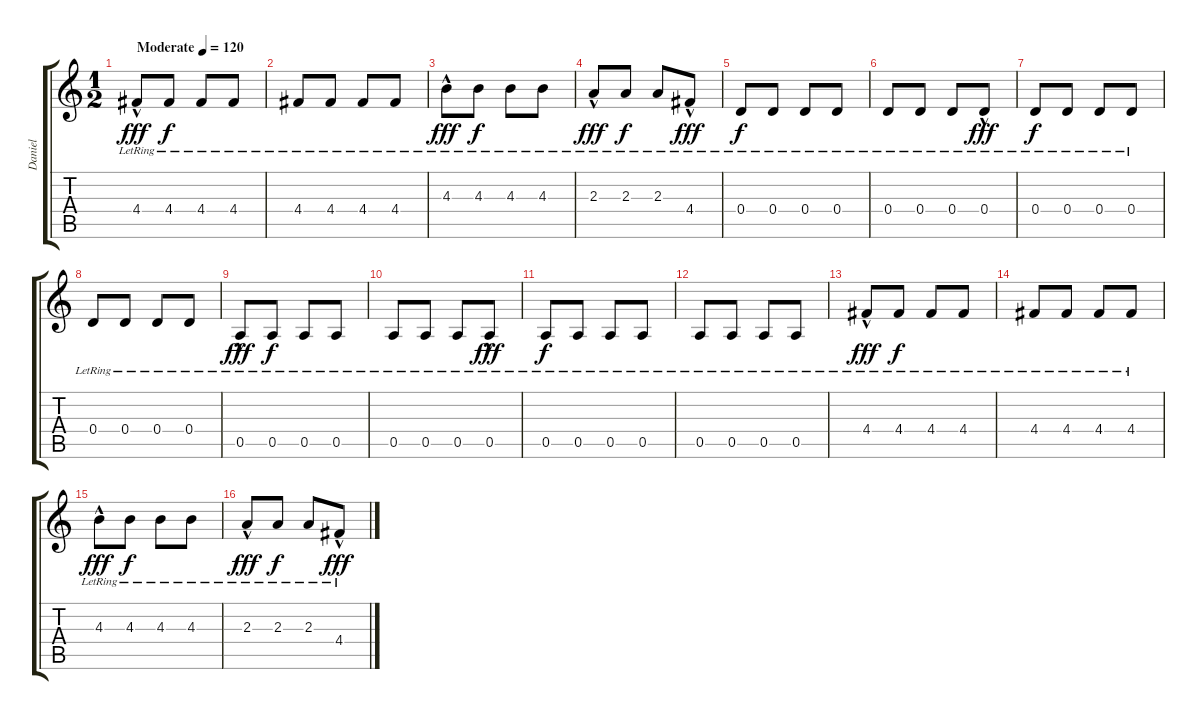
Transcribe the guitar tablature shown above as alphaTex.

\track ("Daniel" "Daniel") {instrument overdrivenguitar}
\staff {score tabs}
\tuning (E4 B3 G3 D3 A2 E2) {hide}
\ts (1 2)
\tempo (120 "Moderate")
\clef g2
\ks c
4.4{hac lr}.8{dy fff instrument overdrivenguitar} 4.4{lr}.8{dy f} 4.4{lr}.8 4.4{lr}.8 |
4.4{lr}.8 4.4{lr}.8 4.4{lr}.8 4.4{lr}.8 |
4.3{hac lr}.8{dy fff} 4.3{lr}.8{dy f} 4.3{lr}.8 4.3{lr}.8 |
2.3{hac lr}.8{dy fff} 2.3{lr}.8{dy f} 2.3{lr}.8 4.4{hac lr}.8{dy fff} |
0.4{lr}.8{dy f} 0.4{lr}.8 0.4{lr}.8 0.4{lr}.8 |
0.4{lr}.8 0.4{lr}.8 0.4{lr}.8 0.4{hac lr}.8{dy fff} |
0.4{lr}.8{dy f} 0.4{lr}.8 0.4{lr}.8 0.4{lr}.8 |
0.4{lr}.8 0.4{lr}.8 0.4{lr}.8 0.4{lr}.8 |
0.5{hac lr}.8{dy fff} 0.5{lr}.8{dy f} 0.5{lr}.8 0.5{lr}.8 |
0.5{lr}.8 0.5{lr}.8 0.5{lr}.8 0.5{hac lr}.8{dy fff} |
0.5{lr}.8{dy f} 0.5{lr}.8 0.5{lr}.8 0.5{lr}.8 |
0.5{lr}.8 0.5{lr}.8 0.5{lr}.8 0.5{lr}.8 |
4.4{hac lr}.8{dy fff} 4.4{lr}.8{dy f} 4.4{lr}.8 4.4{lr}.8 |
4.4{lr}.8 4.4{lr}.8 4.4{lr}.8 4.4{lr}.8 |
4.3{hac lr}.8{dy fff} 4.3{lr}.8{dy f} 4.3{lr}.8 4.3{lr}.8 |
2.3{hac lr}.8{dy fff} 2.3{lr}.8{dy f} 2.3{lr}.8 4.4{hac lr}.8{dy fff}
